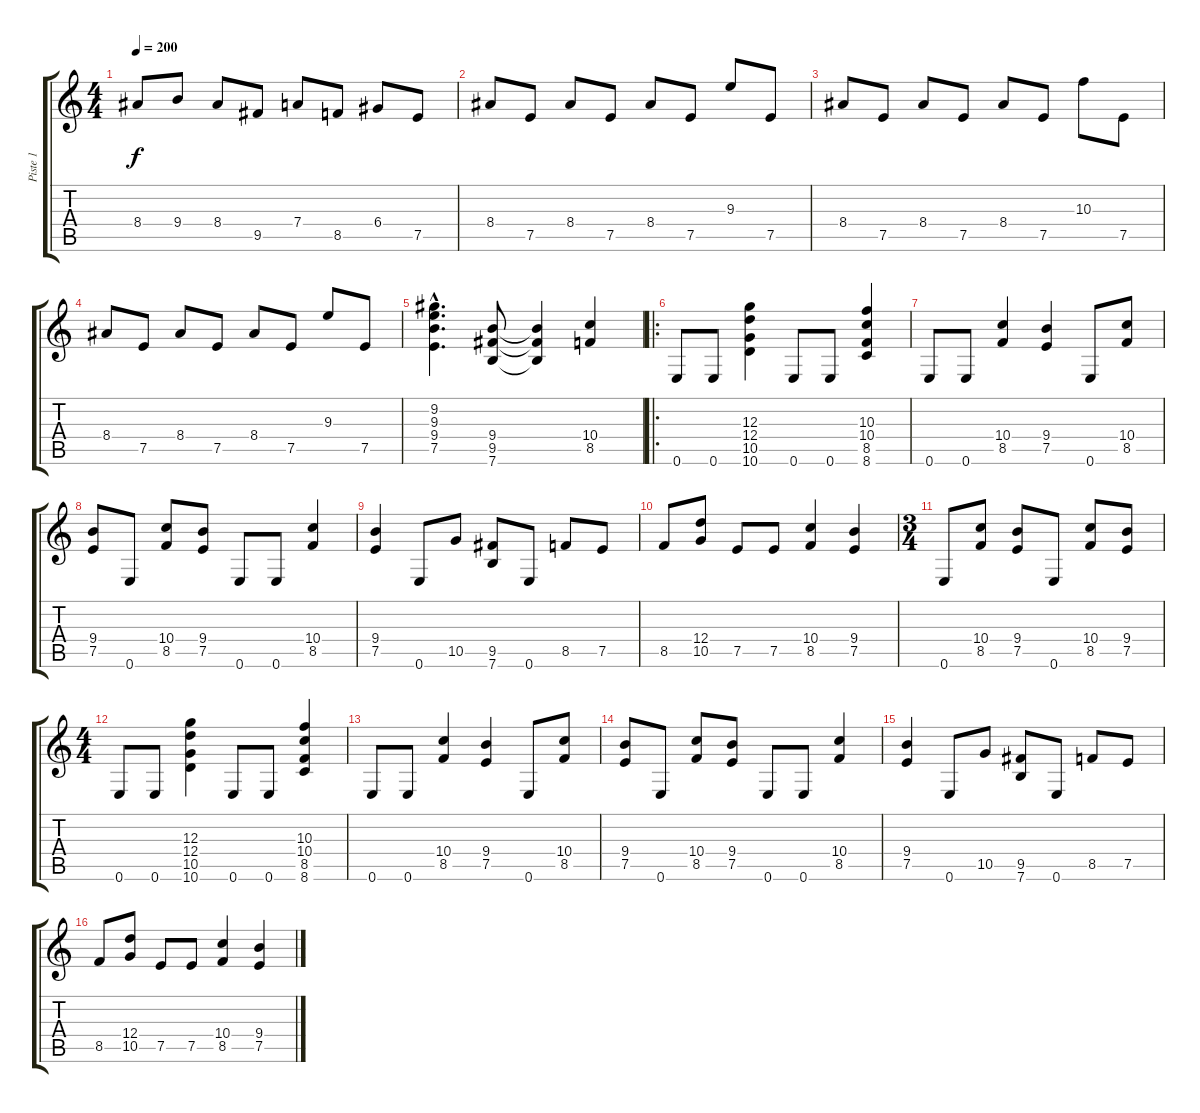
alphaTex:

\track ("Piste 1" "Piste 1") {instrument distortionguitar}
\staff {score tabs}
\tuning (E4 B3 G3 D3 A2 E2) {hide}
\ts (4 4)
\tempo 200
\clef g2
\ks c
8.4.8{dy f} 9.4.8 8.4.8 9.5.8 7.4.8 8.5.8 6.4.8 7.5.8 |
8.4.8 7.5.8 8.4.8 7.5.8 8.4.8 7.5.8 9.3.8 7.5.8 |
8.4.8 7.5.8 8.4.8 7.5.8 8.4.8 7.5.8 10.3.8 7.5.8 |
8.4.8 7.5.8 8.4.8 7.5.8 8.4.8 7.5.8 9.3.8 7.5.8 |
(9.2{hac} 9.3{hac} 9.4{hac} 7.5{hac}).4{d} (9.4 9.5 7.6).8 (9.4{t} 9.5{t} 7.6{t}).4 (10.4 8.5).4 |
\ro
0.6.8 0.6.8 (12.3 12.4 10.5 10.6).4 0.6.8 0.6.8 (10.3 10.4 8.5 8.6).4 |
0.6.8 0.6.8 (10.4 8.5).4 (9.4 7.5).4 0.6.8 (10.4 8.5).8 |
(9.4 7.5).8 0.6.8 (10.4 8.5).8 (9.4 7.5).8 0.6.8 0.6.8 (10.4 8.5).4 |
(9.4 7.5).4 0.6.8 10.5.8 (9.5 7.6).8 0.6.8 8.5.8 7.5.8 |
8.5.8 (12.4 10.5).8 7.5.8 7.5.8 (10.4 8.5).4 (9.4 7.5).4 |
\ts (3 4)
0.6.8 (10.4 8.5).8 (9.4 7.5).8 0.6.8 (10.4 8.5).8 (9.4 7.5).8 |
\ts (4 4)
0.6.8 0.6.8 (12.3 12.4 10.5 10.6).4 0.6.8 0.6.8 (10.3 10.4 8.5 8.6).4 |
0.6.8 0.6.8 (10.4 8.5).4 (9.4 7.5).4 0.6.8 (10.4 8.5).8 |
(9.4 7.5).8 0.6.8 (10.4 8.5).8 (9.4 7.5).8 0.6.8 0.6.8 (10.4 8.5).4 |
(9.4 7.5).4 0.6.8 10.5.8 (9.5 7.6).8 0.6.8 8.5.8 7.5.8 |
8.5.8 (12.4 10.5).8 7.5.8 7.5.8 (10.4 8.5).4 (9.4 7.5).4
